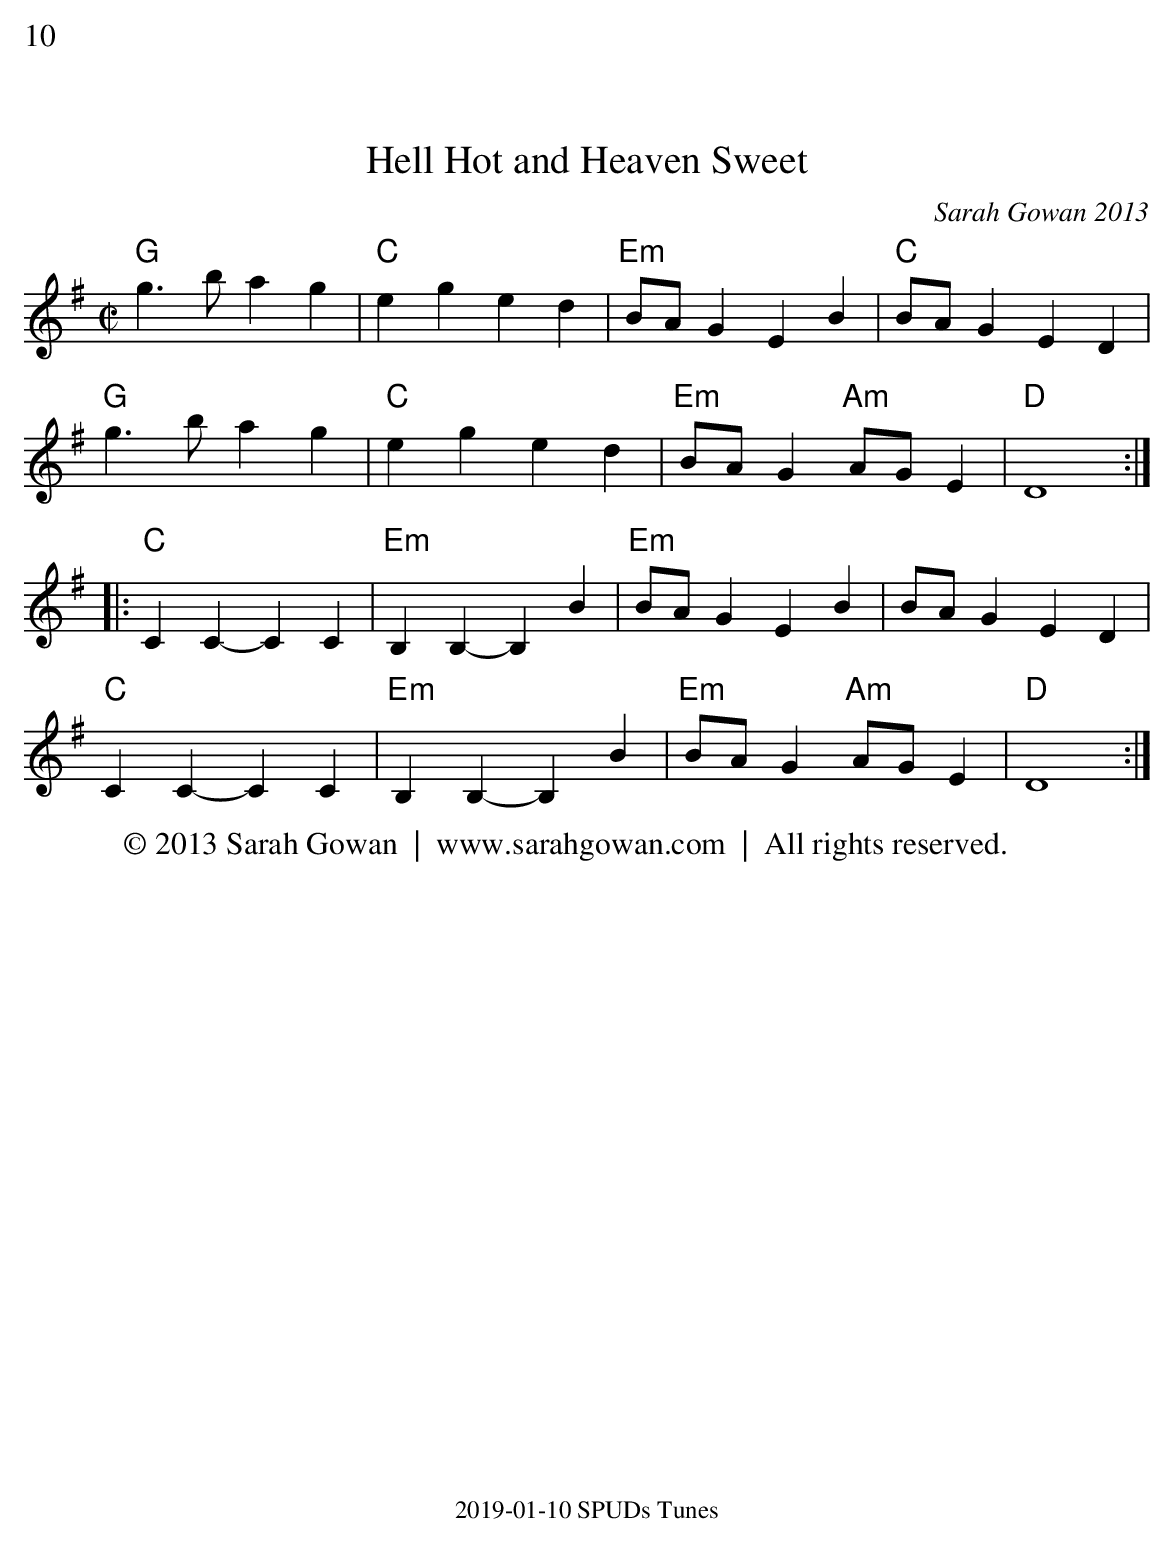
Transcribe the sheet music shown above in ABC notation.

X:1
%%text 10
T:Hell Hot and Heaven Sweet
C:Sarah Gowan 2013
M:C|
L:1/8
K:G
"G"g3b a2 g2|"C"e2g2e2d2|"Em"BAG2 E2B2 |"C"BAG2 E2D2|
"G"g3b a2 g2|"C"e2g2e2d2|"Em"BAG2 "Am"AGE2|"D"D8:|
|:"C"C2C2-C2C2|"Em"B,2B,2-B,2B2|"Em"BAG2 E2B2 |BAG2 E2D2|
"C"C2C2-C2C2|"Em"B,2B,2-B,2B2|"Em"BAG2 "Am"AGE2|"D"D8:|
W: © 2013 Sarah Gowan  |  www.sarahgowan.com  |  All rights reserved.
